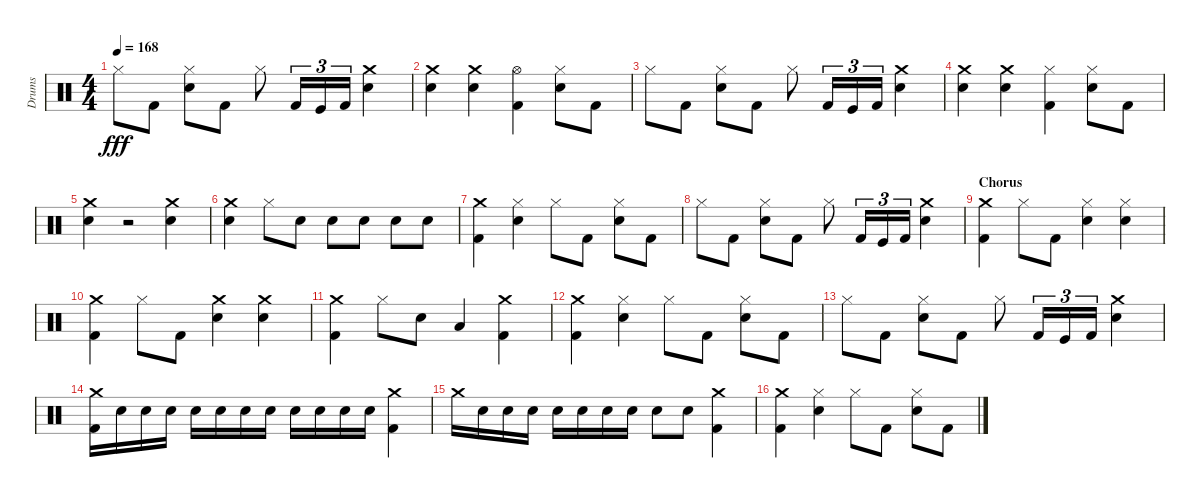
\track ("Drums" "Drums") {instrument percussion}
\staff {score}
\articulation defaults
\ts (4 4)
\tempo 168
\clef neutral
\ks c "Hi-Hat (closed)".8{dy fff} "Kick (hit) 2".8
("Snare (hit) 2" "Hi-Hat (closed)").8 "Kick (hit) 2".8 "Hi-Hat (closed)".8 "Kick (hit) 2".16{tu (3 2)} "Kick (hit)".16{tu (3 2)} "Kick (hit) 2".16{tu (3 2)} ("Crash medium (hit)" "Snare (hit) 2").4 |
("Crash medium (hit)" "Snare (hit) 2").4 ("Crash medium (hit)" "Snare (hit) 2").4 ("Hi-Hat (open)" "Kick (hit) 2").4 ("Snare (hit) 2" "Hi-Hat (closed)").8 "Kick (hit) 2".8 |
"Hi-Hat (closed)".8 "Kick (hit) 2".8 ("Snare (hit) 2" "Hi-Hat (closed)").8 "Kick (hit) 2".8 "Hi-Hat (closed)".8 "Kick (hit) 2".16{tu (3 2)} "Kick (hit)".16{tu (3 2)} "Kick (hit) 2".16{tu (3 2)} ("Crash medium (hit)" "Snare (hit) 2").4 |
("Crash medium (hit)" "Snare (hit) 2").4 ("Crash medium (hit)" "Snare (hit) 2").4 ("Hi-Hat (closed)" "Kick (hit) 2").4 ("Snare (hit) 2" "Hi-Hat (closed)").8 "Kick (hit) 2".8 |
("Snare (hit) 2" "Crash medium (hit)").4 r.2 ("Crash medium (hit)" "Snare (hit) 2").4 |
("Snare (hit) 2" "Crash medium (hit)").4 "Hi-Hat (closed)".8 "Snare (hit) 2".8 "Snare (hit) 2".8 "Snare (hit) 2".8 "Snare (hit) 2".8 "Snare (hit) 2".8 |
("Kick (hit) 2" "Crash medium (hit)").4 ("Hi-Hat (closed)" "Snare (hit) 2").4 "Hi-Hat (closed)".8 "Kick (hit) 2".8 ("Snare (hit) 2" "Hi-Hat (closed)").8 "Kick (hit) 2".8 |
"Hi-Hat (closed)".8 "Kick (hit) 2".8 ("Snare (hit) 2" "Hi-Hat (closed)").8 "Kick (hit) 2".8 "Hi-Hat (closed)".8 "Kick (hit) 2".16{tu (3 2)} "Kick (hit)".16{tu (3 2)} "Kick (hit) 2".16{tu (3 2)} ("Crash medium (hit)" "Snare (hit) 2").4 |
\section ("" "Chorus")
("Kick (hit) 2" "Crash medium (hit)").4 "Hi-Hat (closed)".8 "Kick (hit) 2".8 ("Snare (hit) 2" "Hi-Hat (closed)").4 ("Hi-Hat (closed)" "Snare (hit) 2").4 |
("Kick (hit) 2" "Crash medium (hit)").4 "Hi-Hat (closed)".8 "Kick (hit) 2".8 ("Crash medium (hit)" "Snare (hit) 2").4 ("Snare (hit) 2" "Crash medium (hit)").4 |
("Kick (hit) 2" "Crash medium (hit)").4 "Hi-Hat (closed)".8 "Snare (hit) 2".8 "Low Tom (hit)".4 ("Kick (hit) 2" "Crash medium (hit)").4 |
("Kick (hit) 2" "Crash medium (hit)").4 ("Hi-Hat (closed)" "Snare (hit) 2").4 "Hi-Hat (closed)".8 "Kick (hit) 2".8 ("Snare (hit) 2" "Hi-Hat (closed)").8 "Kick (hit) 2".8 |
"Hi-Hat (closed)".8 "Kick (hit) 2".8 ("Snare (hit) 2" "Hi-Hat (closed)").8 "Kick (hit) 2".8 "Hi-Hat (closed)".8 "Kick (hit) 2".16{tu (3 2)} "Kick (hit)".16{tu (3 2)} "Kick (hit) 2".16{tu (3 2)} ("Crash medium (hit)" "Snare (hit) 2").4 |
("Kick (hit) 2" "Crash medium (hit)").16 "Snare (hit) 2".16 "Snare (hit) 2".16 "Snare (hit) 2".16 "Snare (hit) 2".16 "Snare (hit) 2".16 "Snare (hit) 2".16 "Snare (hit) 2".16 "Snare (hit) 2".16 "Snare (hit) 2".16 "Snare (hit) 2".16 "Snare (hit) 2".16 ("Kick (hit) 2" "Crash medium (hit)").4 |
"Crash medium (hit)".16 "Snare (hit) 2".16 "Snare (hit) 2".16 "Snare (hit) 2".16 "Snare (hit) 2".16 "Snare (hit) 2".16 "Snare (hit) 2".16 "Snare (hit) 2".16 "Snare (hit) 2".8 "Snare (hit) 2".8 ("Crash medium (hit)" "Kick (hit) 2").4 |
("Kick (hit) 2" "Crash medium (hit)").4 ("Hi-Hat (closed)" "Snare (hit) 2").4 "Hi-Hat (closed)".8 "Kick (hit) 2".8 ("Snare (hit) 2" "Hi-Hat (closed)").8 "Kick (hit) 2".8
